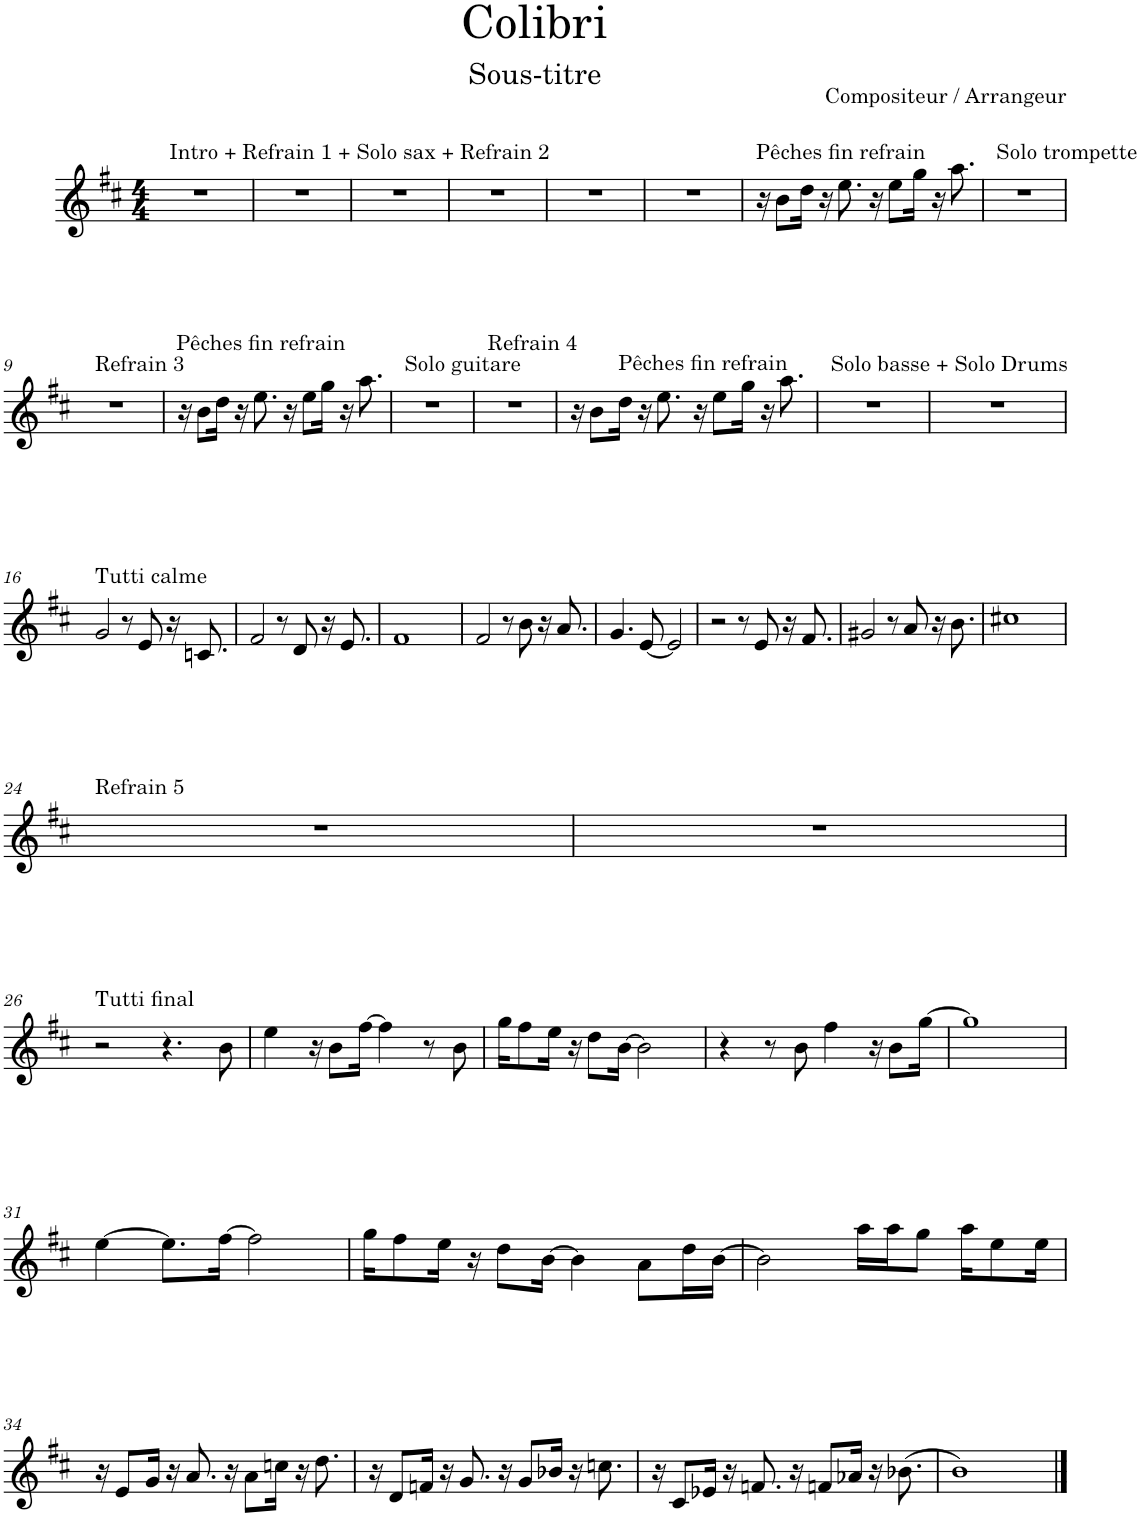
**kern
*part1
*staff1
*I"Trompette en Sib
*I'Tromp. en Sib
*clefG2
*Trd1c2
*k[f#c#]
*M4/4
=1
!LO:TX:a:t=Intro + Refrain 1 + Solo sax + Refrain 2
1r
=2
1r
=3
1r
=4
1r
=5
1r
=6
1r
=7
!LO:TX:a:t=Pêches fin refrain
16r
8b\L
16dd\Jk
16r
8.ee\
16r
8ee\L
16gg\Jk
16r
8.aa\
=8
!LO:TX:a:t=Solo trompette
1r
!!LO:LB:g=z
=9
!LO:TX:a:t=Refrain 3
1r
=10
!LO:TX:a:t=Pêches fin refrain
16r
8b\L
16dd\Jk
16r
8.ee\
16r
8ee\L
16gg\Jk
16r
8.aa\
=11
!LO:TX:a:t=Solo guitare
1r
=12
!LO:TX:a:t=Refrain 4
1r
=13
16r
8b\L
!LO:TX:a:t=Pêches fin refrain
16dd\Jk
16r
8.ee\
16r
8ee\L
16gg\Jk
16r
8.aa\
=14
!LO:TX:a:t=Solo basse + Solo Drums
1r
=15
1r
!!LO:LB:g=z
=16
!LO:TX:a:t=Tutti calme
2g/
8r
8e/
16r
8.cn/
=17
2f#/
8r
8d/
16r
8.e/
=18
1f#
=19
2f#/
8r
8b\
16r
8.a/
=20
4.g/
[8e/
2e/]
=21
2r
8r
8e/
16r
8.f#/
=22
2g#X/
8r
8a/
16r
8.b\
=23
1cc#X
!!LO:LB:g=z
=24
!LO:TX:a:t=Refrain 5
1r
=25
1r
!!LO:LB:g=z
=26
!LO:TX:a:t=Tutti final
2r
4.r
8b\
=27
4ee\
16r
8b\L
[16ff#\Jk
4ff#\]
8r
8b\
=28
16gg\KL
8ff#\
16ee\Jk
16r
8dd\L
[16b\Jk
2b\]
=29
4r
8r
8b\
4ff#\
16r
8b\L
[16gg\Jk
=30
1gg]
!!LO:LB:g=z
=31
[4ee\
8.ee\L]
[16ff#\Jk
2ff#\]
=32
16gg\KL
8ff#\
16ee\Jk
16r
8dd\L
[16b\Jk
4b\]
8a\L
16dd\L
[16b\JJ
=33
2b\]
16aa\LL
16aa\J
8gg\J
16aa\KL
8ee\
16ee\Jk
!!LO:LB:g=z
=34
16r
8e/L
16g/Jk
16r
8.a/
16r
8a\L
16ccn\Jk
16r
8.dd\
=35
16r
8d/L
16fn/Jk
16r
8.g/
16r
8g/L
16b-X/Jk
16r
8.ccn\
=36
16r
8c#/L
16e-X/Jk
16r
8.fn/
16r
8fn/L
16a-X/Jk
16r
(8.b-X\
=37
1b)
==
*-
